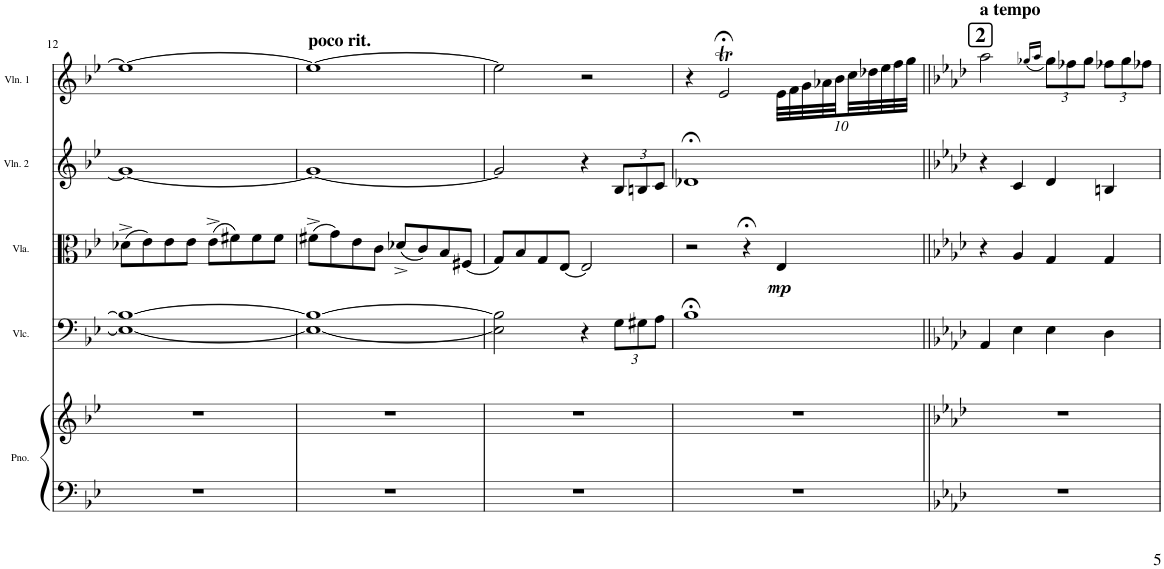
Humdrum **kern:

**kern	**kern	**kern	**kern	**dynam	**kern	**kern
*part5	*part5	*part4	*part3	*part3	*part2	*part1
*staff6	*staff5	*staff4	*staff3	*staff3	*staff2	*staff1
*I"Piano	*	*I"Violoncello	*I"Viola	*	*I"Violin 2	*I"Violin 1
*I'Pno.	*	*I'Vlc.	*I'Vla.	*	*I'Vln. 2	*I'Vln. 1
!!LO:PB:g=z
*clefF4	*clefG2	*clefF4	*clefC3	*	*clefG2	*clefG2
*k[b-e-]	*k[b-e-]	*k[b-e-]	*k[b-e-]	*	*k[b-e-]	*k[b-e-]
*M4/4	*M4/4	*M4/4	*M4/4	*	*M4/4	*M4/4
=12	=12	=12	=12	=12	=12	=12
1r	1r	1E-_ 1B-_	(8d-X^\L	.	1g_	1ee-_
.	.	.	8e-\)	.	.	.
.	.	.	8e-\	.	.	.
.	.	.	8e-\J	.	.	.
.	.	.	(8e-^\L	.	.	.
.	.	.	8f#X\)	.	.	.
.	.	.	8f#\	.	.	.
.	.	.	8f#\J	.	.	.
=13	=13	=13	=13	=13	=13	=13
!	!	!	!	!	!	!LO:TX:a:B:t=poco rit.
1r	1r	1E-_ 1B-_	(8f#X^\L	.	1g_	1ee-_
.	.	.	8g\)	.	.	.
.	.	.	8e-\	.	.	.
.	.	.	8c\J	.	.	.
.	.	.	(8d-X^/L	.	.	.
.	.	.	8c/)	.	.	.
.	.	.	8B-/	.	.	.
.	.	.	(8F#X/J	.	.	.
=14	=14	=14	=14	=14	=14	=14
1r	1r	2E-\] 2B-\]	8G/L)	.	2g/]	2ee-\]
.	.	.	8B-/	.	.	.
.	.	.	8G/	.	.	.
.	.	.	[8E-/J	.	.	.
.	.	4r	2E-/]	.	4r	2r
*	*	*Xbrackettup	*	*	*Xbrackettup	*
.	.	12G\L	.	.	12B-/L	.
.	.	12G#X\	.	.	12Bn/	.
.	.	12A\J	.	.	12c/J	.
=15	=15	=15	=15	=15	=15	=15
1r	1r	1B-;<	2r	.	1d-X;<	4r
.	.	.	.	.	.	2e-;<T/
.	.	.	4r;<	.	.	.
*	*	*	*	*	*	*Xbrackettup
!	!	!	!	!LO:DY:b	!	!
.	.	.	4E-/	mp	.	40e-\LLL
.	.	.	.	.	.	40f\
.	.	.	.	.	.	40g\
.	.	.	.	.	.	40a-X\
.	.	.	.	.	.	40b-\
.	.	.	.	.	.	40cc\
.	.	.	.	.	.	40dd-X\
.	.	.	.	.	.	40ee-\
.	.	.	.	.	.	40ff\
.	.	.	.	.	.	40gg\JJJ
=16||	=16||	=16||	=16||	=16||	=16||	=16||
*k[b-e-a-d-]	*k[b-e-a-d-]	*k[b-e-a-d-]	*k[b-e-a-d-]	*	*k[b-e-a-d-]	*k[b-e-a-d-]
!	!	!	!	!	!	!LO:TX:a:B:t=a tempo
!	!	!	!	!	!	!LO:TX:a:B:t=2
1r	1r	4AA-/	4r	.	4r	2aa-\
.	.	4E-\	4A-/	.	4c/	.
.	.	.	.	.	.	(16qgg-X/LL
.	.	.	.	.	.	16qaa-/JJ
.	.	4E-\	4G/	.	4d-/	12gg-\L)
.	.	.	.	.	.	12ff-X\
.	.	.	.	.	.	12gg-\J
.	.	4D-\	4G/	.	4Bn/	12ff-X\L
.	.	.	.	.	.	12gg-\
.	.	.	.	.	.	12ff-X\J
=	=	=	=	=	=	=
*-	*-	*-	*-	*-	*-	*-
